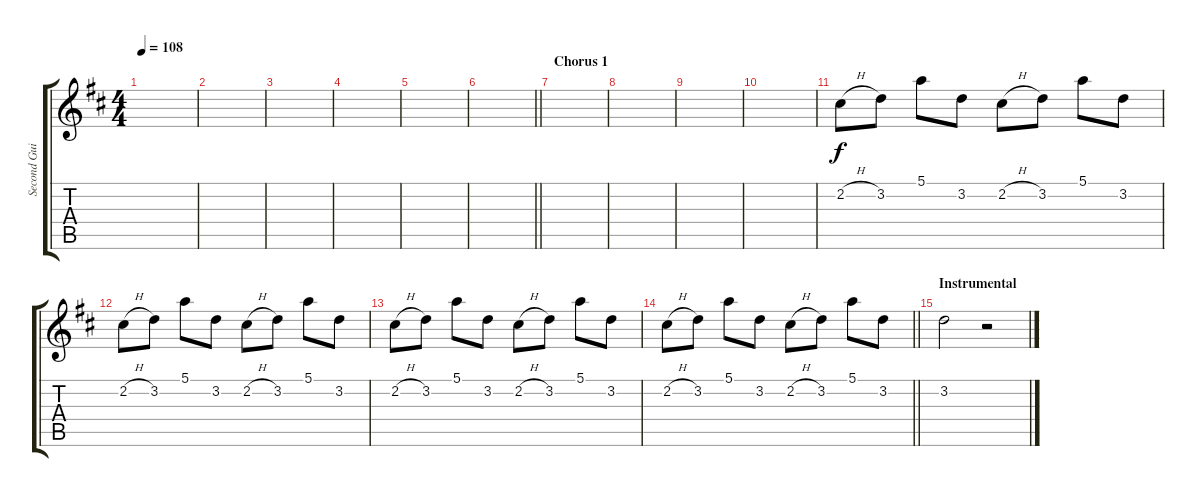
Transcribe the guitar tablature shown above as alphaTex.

\track ("Second Guitar - Simon Neil" "Second Gui") {instrument overdrivenguitar}
\staff {score tabs}
\tuning (E4 B3 G3 D3 A2 D2) {hide}
\ts (4 4)
\tempo 108
\clef g2
\ks d
|
|
|
|
|
\barLineRight lightlight
|
\section ("" "Chorus 1")
|
|
|
|
2.2{h}.8 3.2.8 5.1.8 3.2.8 2.2{h}.8 3.2.8 5.1.8 3.2.8 |
2.2{h}.8 3.2.8 5.1.8 3.2.8 2.2{h}.8 3.2.8 5.1.8 3.2.8 |
2.2{h}.8 3.2.8 5.1.8 3.2.8 2.2{h}.8 3.2.8 5.1.8 3.2.8 |
\barLineRight lightlight
2.2{h}.8 3.2.8 5.1.8 3.2.8 2.2{h}.8 3.2.8 5.1.8 3.2.8 |
\section ("" "Instrumental")
3.2.2 r.2
